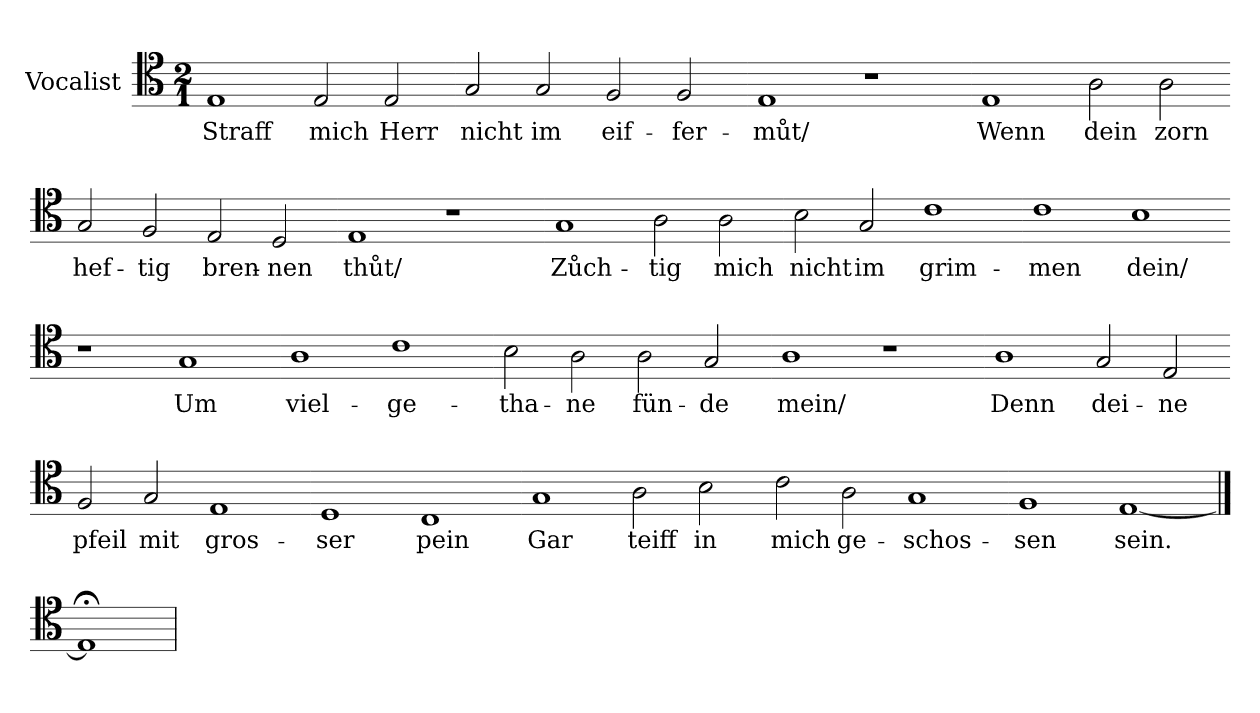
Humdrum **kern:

**kern	**text
*part1	*part1
*staff1	*staff1
*I"Vocalist	*
*clefC4	*
*k[]	*
*M2/1	*
*MM180	*
=	=
1E	Straff
2E	mich
2E	Herr
=-	=-
2G	nicht
2G	im
2F	eif-
2F	-fer-
=-	=-
1E	-můt/
1r	.
=-	=-
1E	Wenn
2A	dein
2A	zorn
=-	=-
2G	hef-
2F	-tig
2E	bren-
2D	-nen
=-	=-
1E	thůt/
1r	.
=-	=-
1G	Zůch-
2A	-tig
2A	mich
=-	=-
2B	nicht
2G	im
1c	grim-
=-	=-
1c	-men
1B	dein/
=-	=-
1r	.
1G	Um
=-	=-
1A	viel-
1c	-ge-
=-	=-
2B	-tha-
2A	-ne
2A	fün-
2G	-de
=-	=-
1A	mein/
1r	.
=-	=-
1A	Denn
2G	dei-
2E	-ne
=-	=-
2F	pfeil
2G	mit
1E	gros-
=-	=-
1D	-ser
1C	pein
=-	=-
1G	Gar
2A	teiff
2B	in
=-	=-
2c	mich
2A	ge-
1G	-schos-
=-	=-
1F	-sen
[1E	sein.
==1	==1
1E;<]	.
=	=
*-	*-
